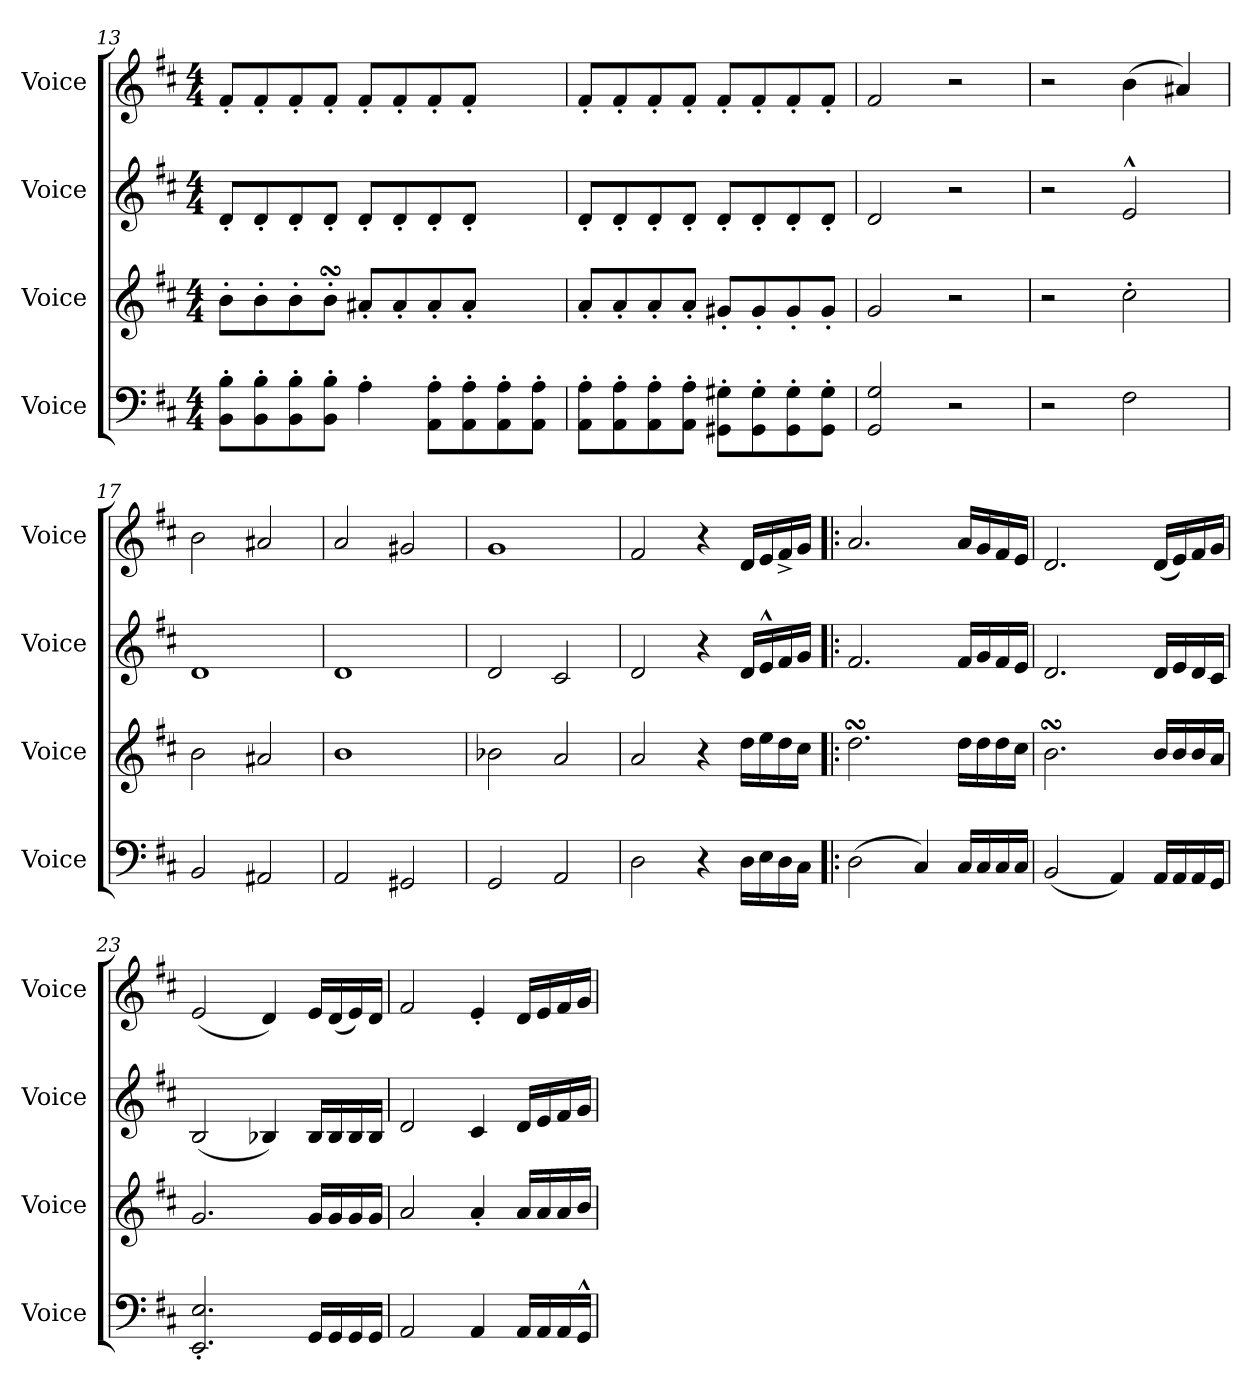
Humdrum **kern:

**kern	**kern	**kern	**kern
*part4	*part3	*part2	*part1
*staff4	*staff3	*staff2	*staff1
*I"Voice	*I"Voice	*I"Voice	*I"Voice
*I'Voice	*I'Voice	*I'Voice	*I'Voice
!!LO:PB:g=z
*clefF4	*clefG2	*clefG2	*clefG2
*k[f#c#]	*k[f#c#]	*k[f#c#]	*k[f#c#]
*M4/4	*M4/4	*M4/4	*M4/4
=13	=13	=13	=13
8BB\'> 8B\'>L	8b'>\L	8d'</L	8f#'</L
8BB\'> 8B\'>	8b'>\	8d'</	8f#'</
8BB\'> 8B\'>	8b'>\	8d'</	8f#'</
8BB\'> 8B\'>J	8bsSSS'>\J	8d'</J	8f#'</J
4A'>'>\	8a#X'</L	8d'</L	8f#'</L
.	8a#'</	8d'</	8f#'</
8AA\'> 8A\'>L	8a#'</	8d'</	8f#'</
8AA\'> 8A\'>	8a#'</J	8d'</J	8f#'</J
8AA\'> 8A\'>	4ryy	4ryy	4ryy
8AA\'> 8A\'>J	.	.	.
=14	=14	=14	=14
8AA\'> 8A\'>L	8a'</L	8d'</L	8f#'</L
8AA\'> 8A\'>	8a'</	8d'</	8f#'</
8AA\'> 8A\'>	8a'</	8d'</	8f#'</
8AA\'> 8A\'>J	8a'</J	8d'</J	8f#'</J
8GG#X\'> 8G#X\'>L	8g#X'</L	8d'</L	8f#'</L
8GG#\'> 8G#\'>	8g#'</	8d'</	8f#'</
8GG#\'> 8G#\'>	8g#'</	8d'</	8f#'</
8GG#\'> 8G#\'>J	8g#'</J	8d'</J	8f#'</J
=15	=15	=15	=15
2GG/ 2G/	2g/	2d/	2f#/
2rE	2rcc	2rcc	2rcc
=16	=16	=16	=16
2rE	2rcc	2rcc	2rcc
2F#\	2cc#'<\	2e^^>/	(>4b\
.	.	.	4a#X/)
!!LO:LB:g=z
=17	=17	=17	=17
2BB/	2b\	1d	2b\
2AA#X/	2a#X/	.	2a#X/
=18	=18	=18	=18
2AA/	1b	1d	2a/
2GG#X/	.	.	2g#X/
=19	=19	=19	=19
2GG/	2b-X\	2d/	1g
2AA/	2a/	2c#/	.
=20	=20	=20	=20
2D\	2a/	2d/	2f#/
4r	4r	4r	4r
16D\LL	16dd\LL	16d/LL	16d/LL
16E\	16ee\	16e^^>/	16e/
16D\	16dd\	16f#/	16f#^</
16C#\JJ	16cc#\JJ	16g/JJ	16g/JJ
!!LO:LB:g=z
=21!|:	=21!|:	=21!|:	=21!|:
(>2D\	2.ddsSSs\	2.f#/	2.a/
4C#/)	.	.	.
16C#/LL	16dd\LL	16f#/LL	16a/LL
16C#/	16dd\	16g/	16g/
16C#/	16dd\	16f#/	16f#/
16C#/JJ	16cc#\JJ	16e/JJ	16e/JJ
=22	=22	=22	=22
(<2BB/	2.bsSSS\	2.d/	2.d/
4AA/)	.	.	.
16AA/LL	16b/LL	16d/LL	(<16d/LL
16AA/	16b/	16e/	16e/)
16AA/	16b/	16d/	16f#/
16GG/JJ	16a/JJ	16c#/JJ	16g/JJ
=23	=23	=23	=23
2.EE/'> 2.E/'>	2.g/	(<2B/	(<2e/
.	.	4B-X/)	4d/)
16GG/LL	16g/LL	16B-/LL	16e/LL
16GG/	16g/	16B-/	(<16d/
16GG/	16g/	16B-/	16e/)
16GG/JJ	16g/JJ	16B-/JJ	16d/JJ
=24	=24	=24	=24
2AA/	2a/	2d/	2f#/
4AA/	4a'</	4c#/	4e'<'</
16AA/LL	16a/LL	16d/LL	16d/LL
16AA/	16a/	16e/	16e/
16AA/	16a/	16f#/	16f#/
16GG^^>/JJ	16b/JJ	16g/JJ	16g/JJ
=	=	=	=
*-	*-	*-	*-
